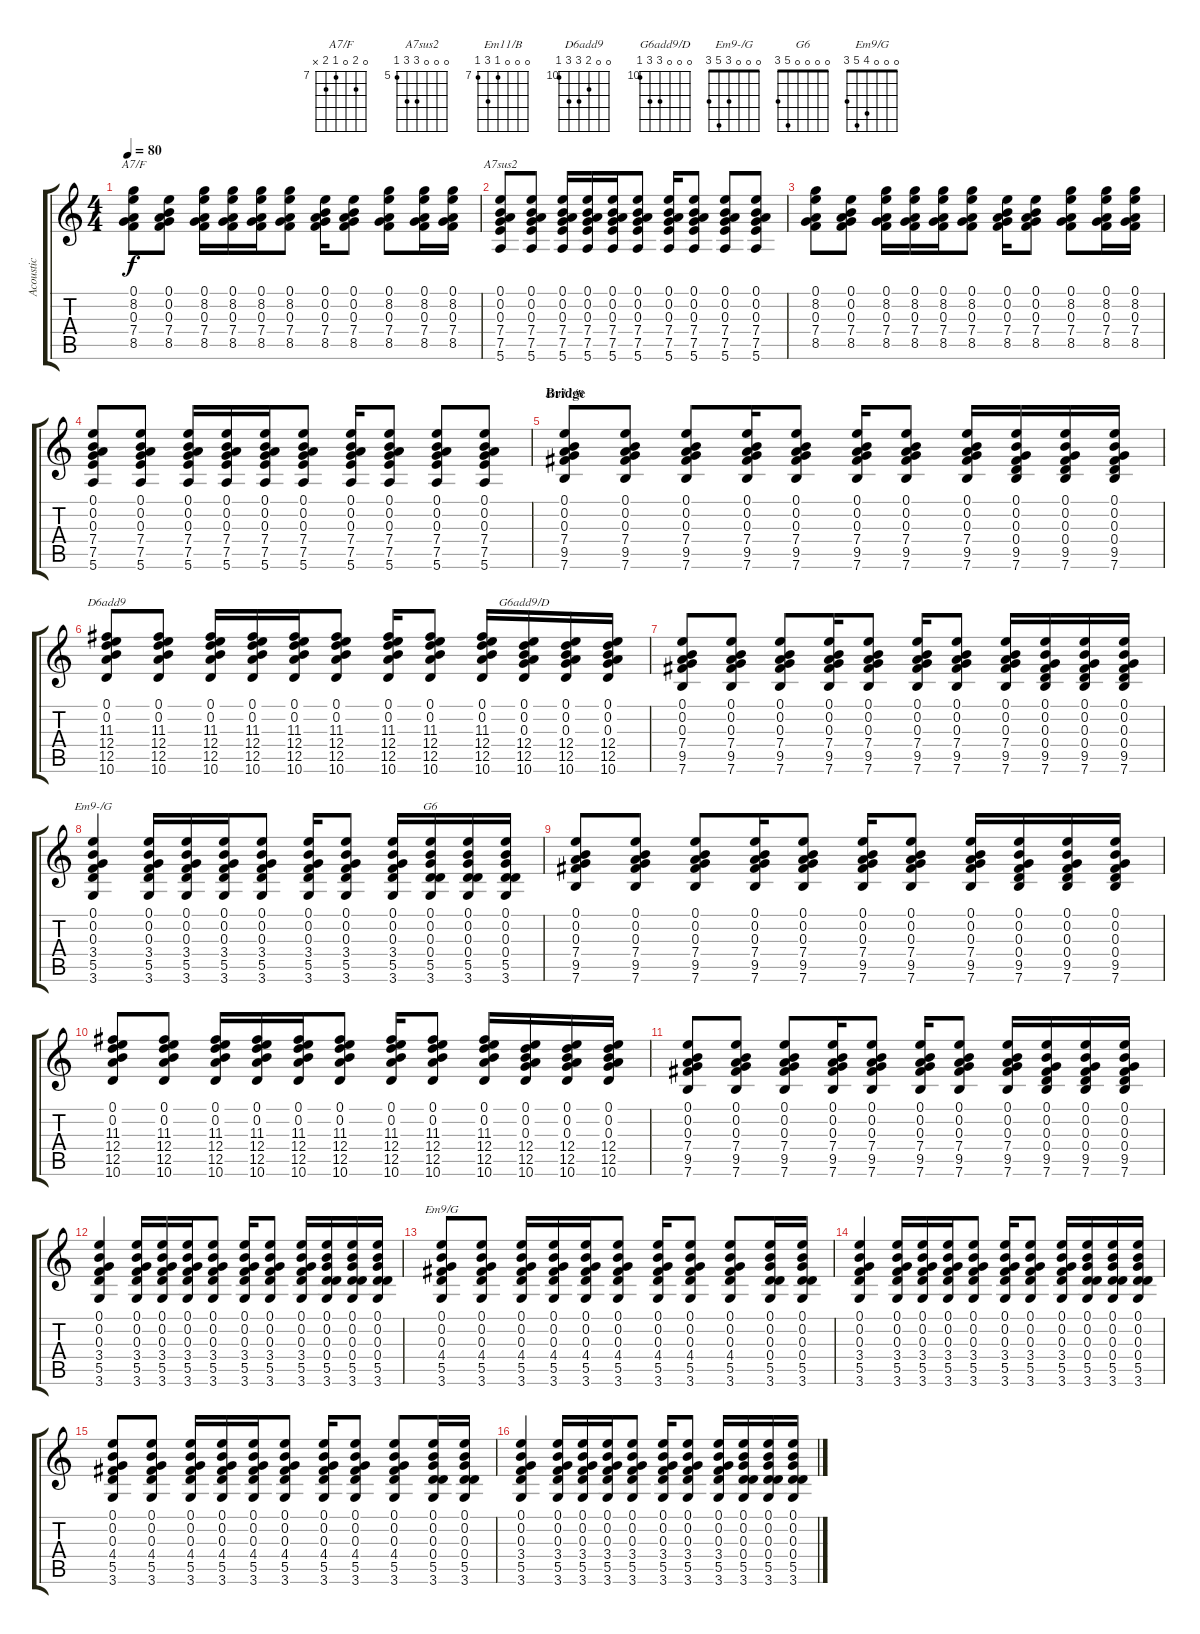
\track ("Acoustic" "Acoustic") {instrument acousticguitarsteel}
\staff {score tabs}
\tuning (E4 B3 G3 D3 A2 E2) {hide}
\chord ("A7/F" 0 8 0 7 8 x) {firstfret 7}
\chord ("A7sus2" 0 0 0 7 7 5) {firstfret 5}
\chord ("Em11/B" 0 0 0 7 9 7) {firstfret 7}
\chord ("D6add9" 0 0 11 12 12 10) {firstfret 10}
\chord ("G6add9/D" 0 0 0 12 12 10) {firstfret 10}
\chord ("Em9-/G" 0 0 0 3 5 3)
\chord ("G6" 0 0 0 0 5 3)
\chord ("Em9/G" 0 0 0 4 5 3)
\ts (4 4)
\tempo 80
\clef g2
\ks c
(0.1 8.2 0.3 7.4 8.5).8{ch "A7/F" dy f} (0.1 0.2 0.3 7.4 8.5).8 (0.1 8.2 0.3 7.4 8.5).16 (0.1 8.2 0.3 7.4 8.5).16 (0.1 8.2 0.3 7.4 8.5).16 (0.1 8.2 0.3 7.4 8.5).8 (0.1 0.2 0.3 7.4 8.5).16 (0.1 0.2 0.3 7.4 8.5).8 (0.1 8.2 0.3 7.4 8.5).8 (0.1 8.2 0.3 7.4 8.5).16 (0.1 8.2 0.3 7.4 8.5).16 |
(0.1 0.2 0.3 7.4 7.5 5.6).8{ch "A7sus2"} (0.1 0.2 0.3 7.4 7.5 5.6).8 (0.1 0.2 0.3 7.4 7.5 5.6).16 (0.1 0.2 0.3 7.4 7.5 5.6).16 (0.1 0.2 0.3 7.4 7.5 5.6).16 (0.1 0.2 0.3 7.4 7.5 5.6).8 (0.1 0.2 0.3 7.4 7.5 5.6).16 (0.1 0.2 0.3 7.4 7.5 5.6).8 (0.1 0.2 0.3 7.4 7.5 5.6).8 (0.1 0.2 0.3 7.4 7.5 5.6).8 |
(0.1 8.2 0.3 7.4 8.5).8 (0.1 0.2 0.3 7.4 8.5).8 (0.1 8.2 0.3 7.4 8.5).16 (0.1 8.2 0.3 7.4 8.5).16 (0.1 8.2 0.3 7.4 8.5).16 (0.1 8.2 0.3 7.4 8.5).8 (0.1 0.2 0.3 7.4 8.5).16 (0.1 0.2 0.3 7.4 8.5).8 (0.1 8.2 0.3 7.4 8.5).8 (0.1 8.2 0.3 7.4 8.5).16 (0.1 8.2 0.3 7.4 8.5).16 |
(0.1 0.2 0.3 7.4 7.5 5.6).8 (0.1 0.2 0.3 7.4 7.5 5.6).8 (0.1 0.2 0.3 7.4 7.5 5.6).16 (0.1 0.2 0.3 7.4 7.5 5.6).16 (0.1 0.2 0.3 7.4 7.5 5.6).16 (0.1 0.2 0.3 7.4 7.5 5.6).8 (0.1 0.2 0.3 7.4 7.5 5.6).16 (0.1 0.2 0.3 7.4 7.5 5.6).8 (0.1 0.2 0.3 7.4 7.5 5.6).8 (0.1 0.2 0.3 7.4 7.5 5.6).8 |
\section ("" "Bridge")
(0.1 0.2 0.3 7.4 9.5 7.6).8{ch "Em11/B"} (0.1 0.2 0.3 7.4 9.5 7.6).8 (0.1 0.2 0.3 7.4 9.5 7.6).8 (0.1 0.2 0.3 7.4 9.5 7.6).16 (0.1 0.2 0.3 7.4 9.5 7.6).8 (0.1 0.2 0.3 7.4 9.5 7.6).16 (0.1 0.2 0.3 7.4 9.5 7.6).8 (0.1 0.2 0.3 7.4 9.5 7.6).16 (0.1 0.2 0.3 0.4 9.5 7.6).16 (0.1 0.2 0.3 0.4 9.5 7.6).16 (0.1 0.2 0.3 0.4 9.5 7.6).16 |
(0.1 0.2 11.3 12.4 12.5 10.6).8{ch "D6add9"} (0.1 0.2 11.3 12.4 12.5 10.6).8 (0.1 0.2 11.3 12.4 12.5 10.6).16 (0.1 0.2 11.3 12.4 12.5 10.6).16 (0.1 0.2 11.3 12.4 12.5 10.6).16 (0.1 0.2 11.3 12.4 12.5 10.6).8 (0.1 0.2 11.3 12.4 12.5 10.6).16 (0.1 0.2 11.3 12.4 12.5 10.6).8 (0.1 0.2 11.3 12.4 12.5 10.6).16 (0.1 0.2 0.3 12.4 12.5 10.6).16{ch "G6add9/D"} (0.1 0.2 0.3 12.4 12.5 10.6).16 (0.1 0.2 0.3 12.4 12.5 10.6).16 |
(0.1 0.2 0.3 7.4 9.5 7.6).8 (0.1 0.2 0.3 7.4 9.5 7.6).8 (0.1 0.2 0.3 7.4 9.5 7.6).8 (0.1 0.2 0.3 7.4 9.5 7.6).16 (0.1 0.2 0.3 7.4 9.5 7.6).8 (0.1 0.2 0.3 7.4 9.5 7.6).16 (0.1 0.2 0.3 7.4 9.5 7.6).8 (0.1 0.2 0.3 7.4 9.5 7.6).16 (0.1 0.2 0.3 0.4 9.5 7.6).16 (0.1 0.2 0.3 0.4 9.5 7.6).16 (0.1 0.2 0.3 0.4 9.5 7.6).16 |
(0.1 0.2 0.3 3.4 5.5 3.6).4{ch "Em9-/G"} (0.1 0.2 0.3 3.4 5.5 3.6).16 (0.1 0.2 0.3 3.4 5.5 3.6).16 (0.1 0.2 0.3 3.4 5.5 3.6).16 (0.1 0.2 0.3 3.4 5.5 3.6).8 (0.1 0.2 0.3 3.4 5.5 3.6).16 (0.1 0.2 0.3 3.4 5.5 3.6).8 (0.1 0.2 0.3 3.4 5.5 3.6).16 (0.1 0.2 0.3 0.4 5.5 3.6).16{ch "G6"} (0.1 0.2 0.3 0.4 5.5 3.6).16 (0.1 0.2 0.3 0.4 5.5 3.6).16 |
(0.1 0.2 0.3 7.4 9.5 7.6).8 (0.1 0.2 0.3 7.4 9.5 7.6).8 (0.1 0.2 0.3 7.4 9.5 7.6).8 (0.1 0.2 0.3 7.4 9.5 7.6).16 (0.1 0.2 0.3 7.4 9.5 7.6).8 (0.1 0.2 0.3 7.4 9.5 7.6).16 (0.1 0.2 0.3 7.4 9.5 7.6).8 (0.1 0.2 0.3 7.4 9.5 7.6).16 (0.1 0.2 0.3 0.4 9.5 7.6).16 (0.1 0.2 0.3 0.4 9.5 7.6).16 (0.1 0.2 0.3 0.4 9.5 7.6).16 |
(0.1 0.2 11.3 12.4 12.5 10.6).8 (0.1 0.2 11.3 12.4 12.5 10.6).8 (0.1 0.2 11.3 12.4 12.5 10.6).16 (0.1 0.2 11.3 12.4 12.5 10.6).16 (0.1 0.2 11.3 12.4 12.5 10.6).16 (0.1 0.2 11.3 12.4 12.5 10.6).8 (0.1 0.2 11.3 12.4 12.5 10.6).16 (0.1 0.2 11.3 12.4 12.5 10.6).8 (0.1 0.2 11.3 12.4 12.5 10.6).16 (0.1 0.2 0.3 12.4 12.5 10.6).16 (0.1 0.2 0.3 12.4 12.5 10.6).16 (0.1 0.2 0.3 12.4 12.5 10.6).16 |
(0.1 0.2 0.3 7.4 9.5 7.6).8 (0.1 0.2 0.3 7.4 9.5 7.6).8 (0.1 0.2 0.3 7.4 9.5 7.6).8 (0.1 0.2 0.3 7.4 9.5 7.6).16 (0.1 0.2 0.3 7.4 9.5 7.6).8 (0.1 0.2 0.3 7.4 9.5 7.6).16 (0.1 0.2 0.3 7.4 9.5 7.6).8 (0.1 0.2 0.3 7.4 9.5 7.6).16 (0.1 0.2 0.3 0.4 9.5 7.6).16 (0.1 0.2 0.3 0.4 9.5 7.6).16 (0.1 0.2 0.3 0.4 9.5 7.6).16 |
(0.1 0.2 0.3 3.4 5.5 3.6).4 (0.1 0.2 0.3 3.4 5.5 3.6).16 (0.1 0.2 0.3 3.4 5.5 3.6).16 (0.1 0.2 0.3 3.4 5.5 3.6).16 (0.1 0.2 0.3 3.4 5.5 3.6).8 (0.1 0.2 0.3 3.4 5.5 3.6).16 (0.1 0.2 0.3 3.4 5.5 3.6).8 (0.1 0.2 0.3 3.4 5.5 3.6).16 (0.1 0.2 0.3 0.4 5.5 3.6).16 (0.1 0.2 0.3 0.4 5.5 3.6).16 (0.1 0.2 0.3 0.4 5.5 3.6).16 |
(0.1 0.2 0.3 4.4 5.5 3.6).8{ch "Em9/G"} (0.1 0.2 0.3 4.4 5.5 3.6).8 (0.1 0.2 0.3 4.4 5.5 3.6).16 (0.1 0.2 0.3 4.4 5.5 3.6).16 (0.1 0.2 0.3 4.4 5.5 3.6).16 (0.1 0.2 0.3 4.4 5.5 3.6).8 (0.1 0.2 0.3 4.4 5.5 3.6).16 (0.1 0.2 0.3 4.4 5.5 3.6).8 (0.1 0.2 0.3 4.4 5.5 3.6).8 (0.1 0.2 0.3 0.4 5.5 3.6).16 (0.1 0.2 0.3 0.4 5.5 3.6).16 |
(0.1 0.2 0.3 3.4 5.5 3.6).4 (0.1 0.2 0.3 3.4 5.5 3.6).16 (0.1 0.2 0.3 3.4 5.5 3.6).16 (0.1 0.2 0.3 3.4 5.5 3.6).16 (0.1 0.2 0.3 3.4 5.5 3.6).8 (0.1 0.2 0.3 3.4 5.5 3.6).16 (0.1 0.2 0.3 3.4 5.5 3.6).8 (0.1 0.2 0.3 3.4 5.5 3.6).16 (0.1 0.2 0.3 0.4 5.5 3.6).16 (0.1 0.2 0.3 0.4 5.5 3.6).16 (0.1 0.2 0.3 0.4 5.5 3.6).16 |
(0.1 0.2 0.3 4.4 5.5 3.6).8 (0.1 0.2 0.3 4.4 5.5 3.6).8 (0.1 0.2 0.3 4.4 5.5 3.6).16 (0.1 0.2 0.3 4.4 5.5 3.6).16 (0.1 0.2 0.3 4.4 5.5 3.6).16 (0.1 0.2 0.3 4.4 5.5 3.6).8 (0.1 0.2 0.3 4.4 5.5 3.6).16 (0.1 0.2 0.3 4.4 5.5 3.6).8 (0.1 0.2 0.3 4.4 5.5 3.6).8 (0.1 0.2 0.3 0.4 5.5 3.6).16 (0.1 0.2 0.3 0.4 5.5 3.6).16 |
(0.1 0.2 0.3 3.4 5.5 3.6).4 (0.1 0.2 0.3 3.4 5.5 3.6).16 (0.1 0.2 0.3 3.4 5.5 3.6).16 (0.1 0.2 0.3 3.4 5.5 3.6).16 (0.1 0.2 0.3 3.4 5.5 3.6).8 (0.1 0.2 0.3 3.4 5.5 3.6).16 (0.1 0.2 0.3 3.4 5.5 3.6).8 (0.1 0.2 0.3 3.4 5.5 3.6).16 (0.1 0.2 0.3 0.4 5.5 3.6).16 (0.1 0.2 0.3 0.4 5.5 3.6).16 (0.1 0.2 0.3 0.4 5.5 3.6).16
